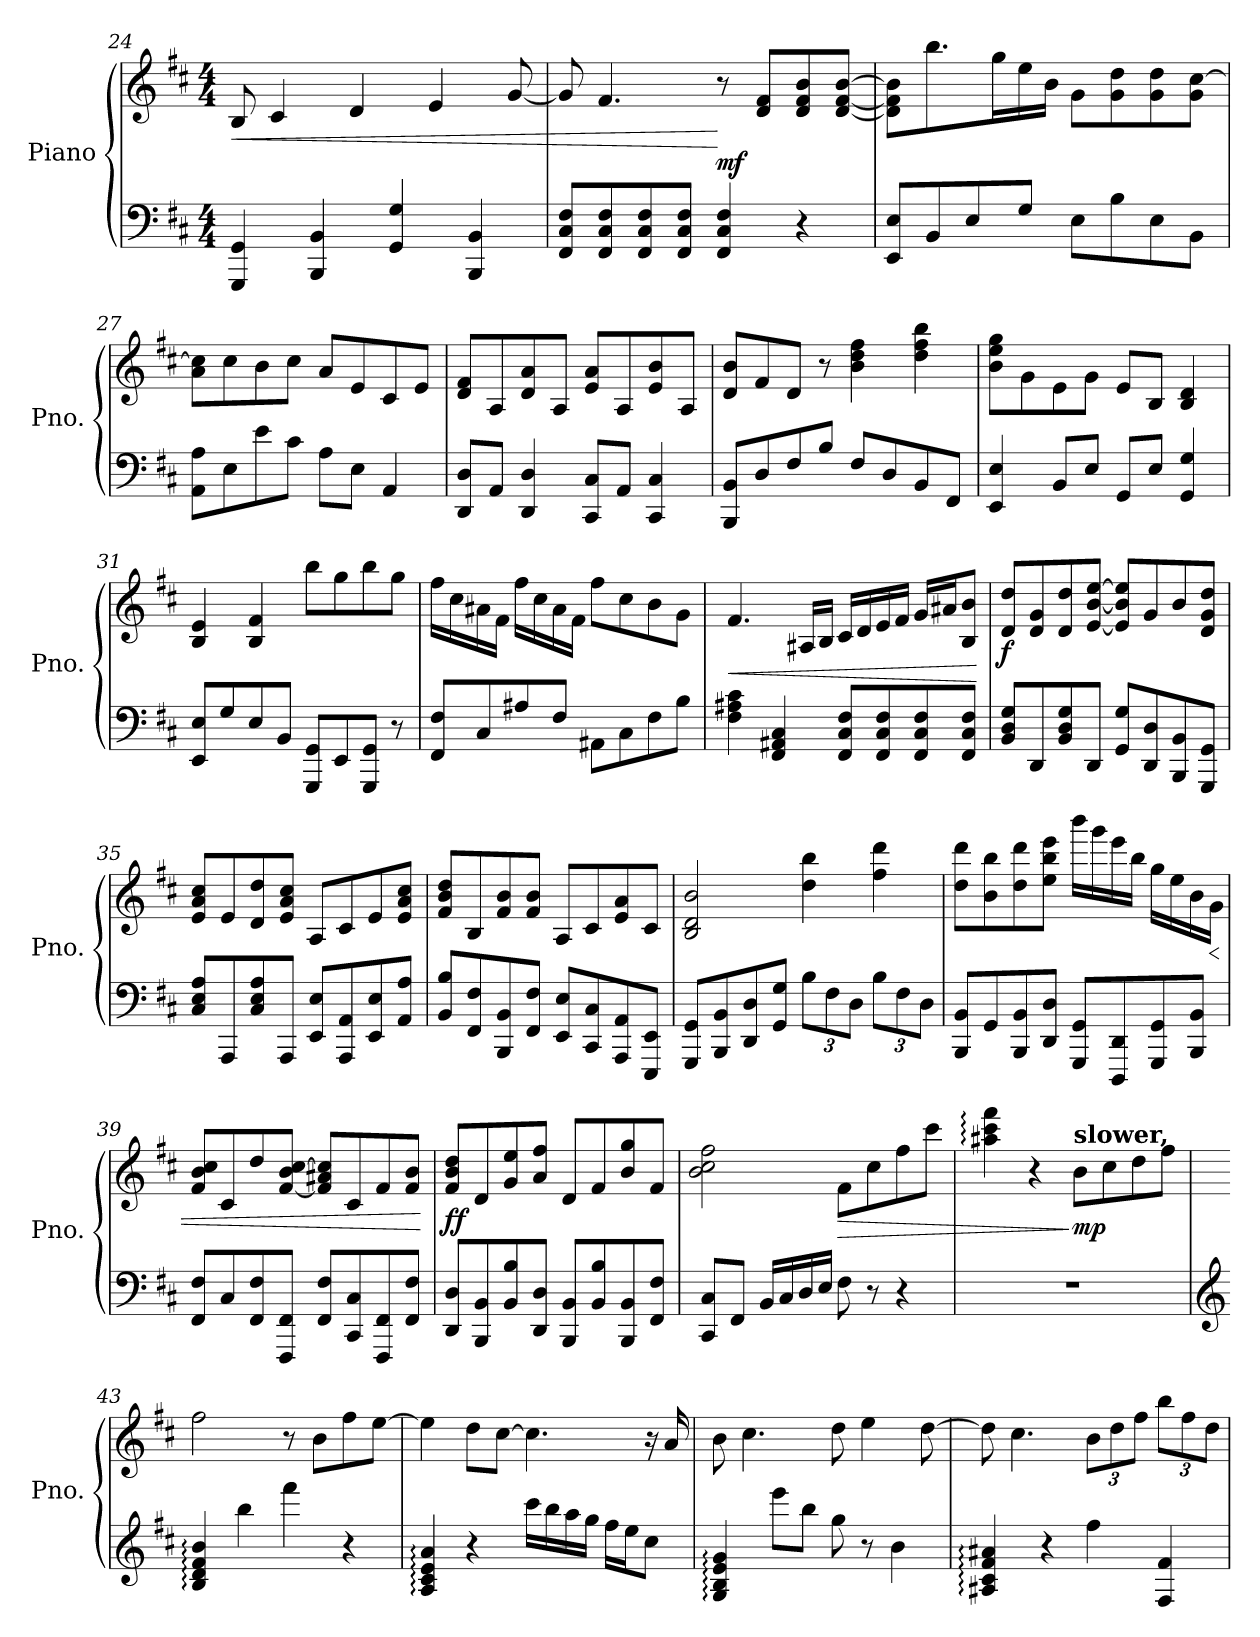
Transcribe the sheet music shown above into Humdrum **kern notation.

**kern	**kern	**dynam
*part1	*part1	*part1
*staff2	*staff1	*staff1/2
*I"Piano	*	*
*I'Pno.	*	*
!!LO:LB:g=z
*clefF4	*clefG2	*
*k[f#c#]	*k[f#c#]	*
*M4/4	*M4/4	*
=24	=24	=24
!	!	!LO:HP:b
4GGG/ 4GG/	8B/	<
.	4c#/	.
4BBB/ 4BB/	.	.
.	4d/	.
4GG/ 4G/	.	.
.	4e/	.
4BBB/ 4BB/	.	.
.	[8g/	.
=25	=25	=25
8FF#/ 8C#/ 8F#/L	8g/]	.
8FF#/ 8C#/ 8F#/	4.f#/	.
8FF#/ 8C#/ 8F#/	.	.
8FF#/ 8C#/ 8F#/J	.	.
!	!	!LO:DY:n=1:a=2
4FF#/ 4C#/ 4F#/	8r	[ mf
.	8d/ 8f#/L	.
4r	8d/ 8f#/ 8b/	.
.	[8d/ [8f#/ [8b/J	.
=26	=26	=26
8EE/ 8E/L	8d\] 8f#\] 8b\]L	.
8BB/	8.bb\	.
8E/	.	.
.	16gg\L	.
8G/J	16ee\	.
.	16b\JJ	.
8E\L	8g\L	.
8B\	8g\ 8dd\	.
8E\	8g\ 8dd\	.
8BB\J	8g\ [8cc#\J	.
=27	=27	=27
8AA\ 8A\L	8a\ 8cc#\]L	.
8E\	8cc#\	.
8e\	8b\	.
8c#\J	8cc#\J	.
8A\L	8a/L	.
8E\J	8e/	.
4AA/	8c#/	.
.	8e/J	.
!!LO:LB:g=z
=28	=28	=28
8DD/ 8D/L	8d/ 8f#/L	.
8AA/J	8A/	.
4DD/ 4D/	8d/ 8a/	.
.	8A/J	.
8CC#/ 8C#/L	8e/ 8a/L	.
8AA/J	8A/	.
4CC#/ 4C#/	8e/ 8b/	.
.	8A/J	.
=29	=29	=29
8BBB/ 8BB/L	8d/ 8b/L	.
8D/	8f#/	.
8F#/	8d/J	.
8B/J	8r	.
8F#/L	4b\ 4dd\ 4ff#\	.
8D/	.	.
8BB/	4dd\ 4ff#\ 4bb\	.
8FF#/J	.	.
=30	=30	=30
4EE/ 4E/	8b\ 8ee\ 8gg\L	.
.	8g\	.
8BB/L	8e\	.
8E/J	8g\J	.
8GG/L	8e/L	.
8E/J	8B/J	.
4GG/ 4G/	4B/ 4d/	.
=31	=31	=31
8EE/ 8E/L	4B/ 4e/	.
8G/	.	.
8E/	4B/ 4f#/	.
8BB/J	.	.
8GGG/ 8GG/L	8bb\L	.
8EE/	8gg\	.
8GGG/ 8GG/J	8bb\	.
8r	8gg\J	.
!!LO:LB:g=z
=32	=32	=32
8FF#/ 8F#/L	16ff#\LL	.
.	16cc#\	.
8C#/	16a#X\	.
.	16f#\JJ	.
8A#X/	16ff#\LL	.
.	16cc#\	.
8F#/J	16a#\	.
.	16f#\JJ	.
8AA#X\L	8ff#\L	.
8C#\	8cc#\	.
8F#\	8b\	.
8B\J	8g\J	.
=33	=33	=33
!	!	!LO:HP:b
4F#\ 4A#X\ 4c#\	4.f#/	<
4FF#/ 4AA#X/ 4C#/	.	.
.	16A#X/LL	.
.	16B/JJ	.
8FF#/ 8C#/ 8F#/L	16c#/LL	.
.	16d/	.
8FF#/ 8C#/ 8F#/	16e/	.
.	16f#/JJ	.
8FF#/ 8C#/ 8F#/	16g/LL	.
.	16a#X/J	.
8FF#/ 8C#/ 8F#/J	8B/ 8b/J	.
.	.	[
=34	=34	=34
!	!	!LO:DY:b
8BB/ 8D/ 8G/L	8d/ 8dd/L	f
8DD/	8d/ 8g/	.
8BB/ 8D/ 8G/	8d/ 8dd/	.
8DD/J	[8e/ [8b/ [8ee/J	.
8GG/ 8G/L	8e/] 8b/] 8ee/]L	.
8DD/ 8D/	8g/	.
8BBB/ 8BB/	8b/	.
8GGG/ 8GG/J	8d/ 8g/ 8dd/J	.
!!LO:LB:g=z
=35	=35	=35
8C#/ 8E/ 8A/L	8e/ 8a/ 8cc#/L	.
8AAA/	8e/	.
8C#/ 8E/ 8A/	8d/ 8dd/	.
8AAA/J	8e/ 8a/ 8cc#/J	.
8EE/ 8E/L	8A/L	.
8AAA/ 8AA/	8c#/	.
8EE/ 8E/	8e/	.
8AA/ 8A/J	8e/ 8a/ 8cc#/J	.
=36	=36	=36
8BB/ 8B/L	8f#/ 8b/ 8dd/L	.
8FF#/ 8F#/	8B/	.
8BBB/ 8BB/	8f#/ 8b/	.
8FF#/ 8F#/J	8f#/ 8b/J	.
8EE/ 8E/L	8A/L	.
8CC#/ 8C#/	8c#/	.
8AAA/ 8AA/	8e/ 8a/	.
8EEE/ 8EE/J	8c#/J	.
=37	=37	=37
8GGG/ 8GG/L	2B/ 2d/ 2b/	.
8BBB/ 8BB/	.	.
8DD/ 8D/	.	.
8GG/ 8G/J	.	.
*Xbrackettup	*	*
12B\L	4dd\ 4bb\	.
12F#\	.	.
12D\J	.	.
12B\L	4ff#\ 4ddd\	.
12F#\	.	.
12D\J	.	.
!!LO:PB:g=z
=38	=38	=38
8BBB/ 8BB/L	8dd\ 8ddd\L	.
8GG/	8b\ 8bb\	.
8BBB/ 8BB/	8dd\ 8ddd\	.
8DD/ 8D/J	8ee\ 8bb\ 8eee\J	.
8GGG/ 8GG/L	16bbb\LL	.
.	16ggg\	.
8DDD/ 8DD/	16eee\	.
.	16bb\JJ	.
8GGG/ 8GG/	16gg\LL	.
.	16ee\	.
8BBB/ 8BB/J	16b\	.
!	!	!LO:HP:b
.	16g\JJ	<
=39	=39	=39
8FF#/ 8F#/L	8f#/ 8b/ 8cc#/L	.
8C#/	8c#/	.
8FF#/ 8F#/	8dd/	.
8FFF#/ 8FF#/J	[8f#/ 8b/ [8cc#/J	.
8FF#/ 8F#/L	8f#/] 8a#X/ 8cc#/]L	.
8CC#/ 8C#/	8c#/	.
8FFF#/ 8FF#/	8f#/	.
8FF#/ 8F#/J	8f#/ 8b/J	.
.	.	[
=40	=40	=40
!	!	!LO:DY:b
8DD/ 8D/L	8f#/ 8b/ 8dd/L	ff
8BBB/ 8BB/	8d/	.
8BB/ 8B/	8g/ 8ee/	.
8DD/ 8D/J	8a/ 8ff#/J	.
8BBB/ 8BB/L	8d/L	.
8BB/ 8B/	8f#/	.
8BBB/ 8BB/	8b/ 8gg/	.
8FF#/ 8F#/J	8f#/J	.
!!LO:LB:g=z
=41	=41	=41
8CC#/ 8C#/L	2b\ 2cc#\ 2ff#\	.
8FF#/J	.	.
16BB/LL	.	.
16C#/	.	.
16D/	.	.
16E/JJ	.	.
!	!	!LO:HP:b
8F#\	8f#\L	>
8r	8cc#\	.
4r	8ff#\	.
.	8ccc#\J	.
=42	=42	=42
1r	4aa#X\: 4ccc#\: 4fff#\:	.
.	4r	.
*	*MM80	*
!	!LO:TX:a:B:t=slower,	!
!	!	!LO:DY:n=1:b
.	8b\L	] mp
.	8cc#\	.
.	8dd\	.
.	8ff#\J	.
=43	=43	=43
*clefG2	*	*
4B/: 4d/: 4f#/: 4b/:	2ff#\	.
4bb\	.	.
4fff#\	8r	.
.	8b\L	.
4r	8ff#\	.
.	[8ee\J	.
=44	=44	=44
4A/: 4c#/: 4e/: 4a/:	4ee\]	.
4r	8dd\L	.
.	[8cc#\J	.
16ccc#\LL	4.cc#\]	.
16bb\	.	.
16aa\	.	.
16gg\JJ	.	.
16ff#\LL	.	.
16ee\J	.	.
8cc#\J	16r	.
.	16a/	.
!!LO:LB:g=z
=45	=45	=45
4G/: 4B/: 4e/: 4g/:	8b\	.
.	4.cc#\	.
8eee\L	.	.
8bb\J	.	.
8gg\	8dd\	.
8r	4ee\	.
4b\	.	.
.	[8dd\	.
=46	=46	=46
4A#X/: 4c#/: 4f#/: 4a#X/:	8dd\]	.
.	4.cc#\	.
4r	.	.
*	*Xbrackettup	*
4ff#\	12b\L	.
.	12dd\	.
.	12ff#\J	.
4F#/ 4f#/	12bb\L	.
.	12ff#\	.
.	12dd\J	.
=	=	=
*-	*-	*-
